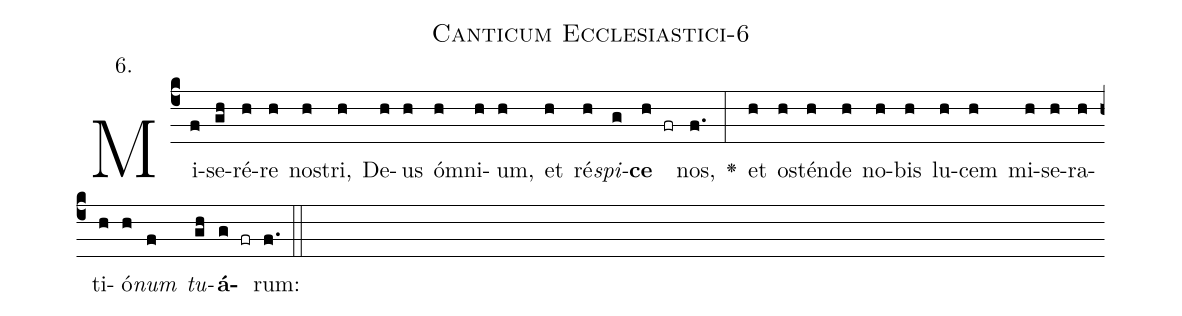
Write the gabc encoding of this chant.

name: Canticum Ecclesiastici-6;
annotation: 6.;
%%
(c4)Mi(f)se(gh)ré(h)re(h) no(h)stri,(h) De(h)us(h) óm(h)ni(h)um,(h) et(h) ré(h)<i>spi</i>(g)<b>ce</b>(h fr) nos,(f.) <v>\greheightstar</v>(:) et(h) o(h)stén(h)de(h) no(h)bis(h) lu(h)cem(h) mi(h)se(h)ra(h)ti(h)ó(h)<i>num</i>(f) <i>tu</i>(gh)<b>á</b>(g fr)rum:(f.) (::)


%E(h) u(h) o(f) u(gh) a(g) e.(f.) (::)
